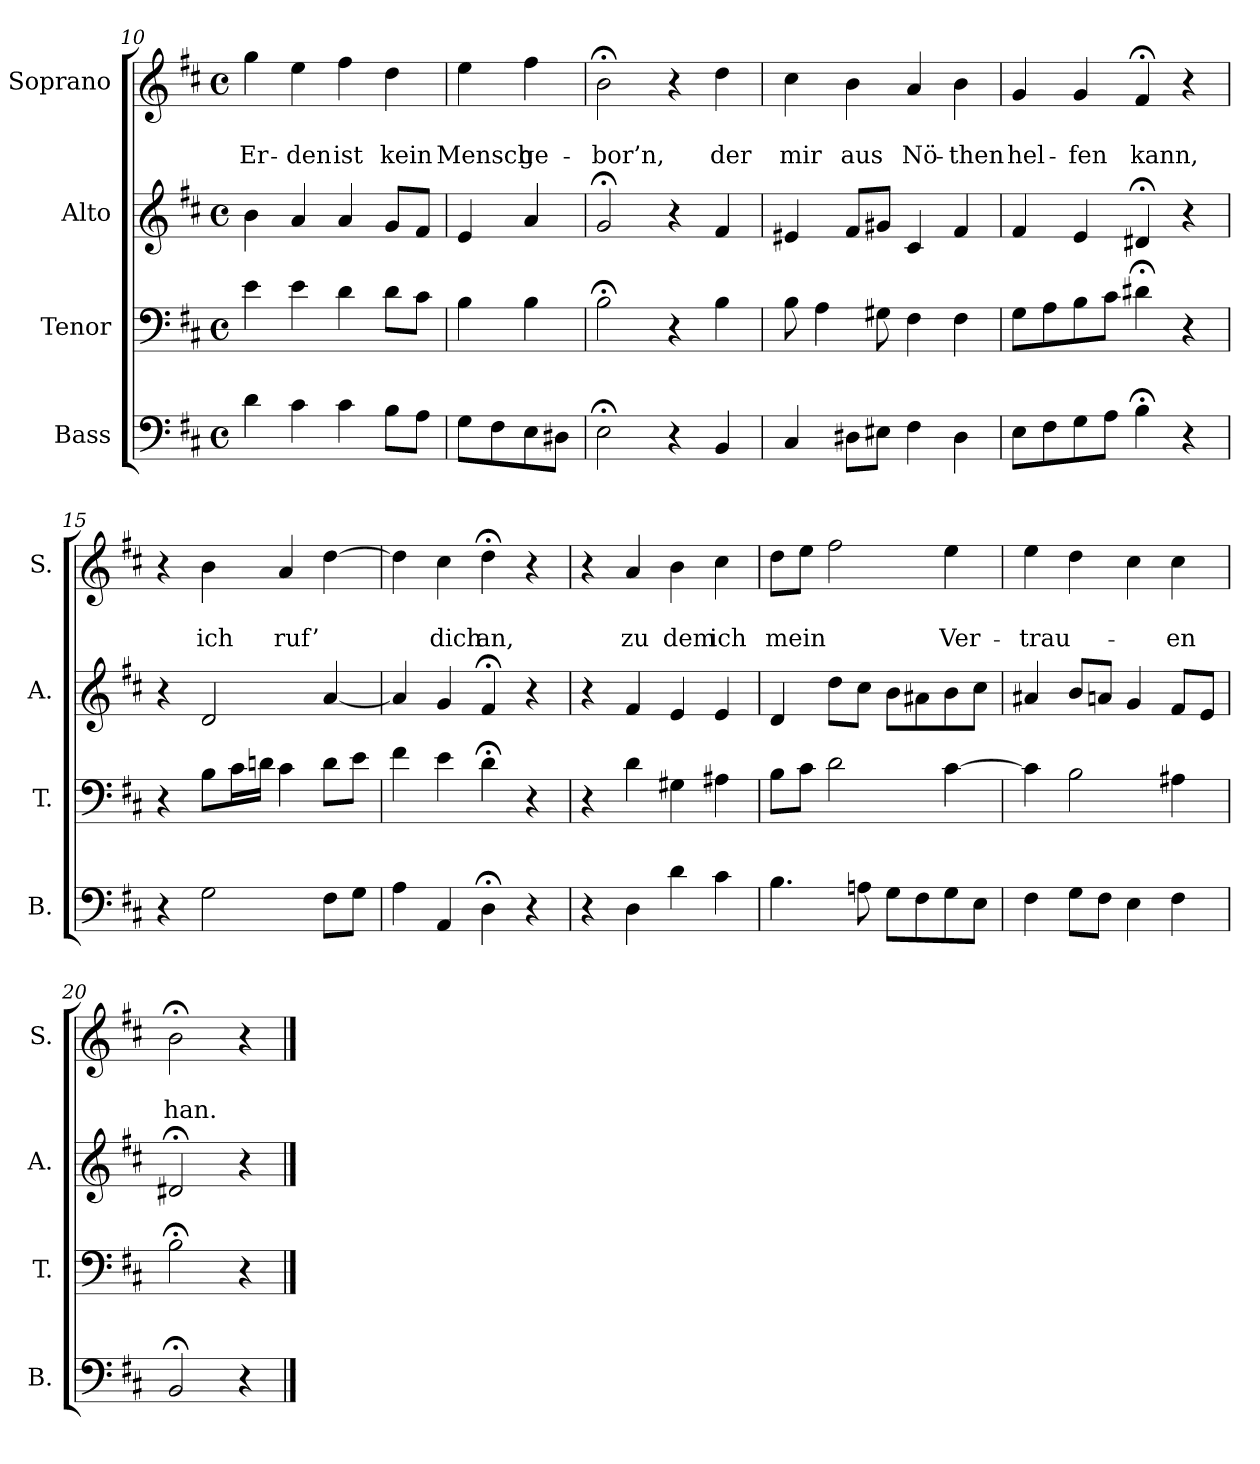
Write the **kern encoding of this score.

**kern	**kern	**kern	**kern	**text	**text
*part4	*part3	*part2	*part1	*part1	*part1
*staff4	*staff3	*staff2	*staff1	*staff1	*staff1
*I"Bass	*I"Tenor	*I"Alto	*I"Soprano	*	*
*I'B.	*I'T.	*I'A.	*I'S.	*	*
*clefF4	*clefF4	*clefG2	*clefG2	*	*
*k[f#c#]	*k[f#c#]	*k[f#c#]	*k[f#c#]	*	*
*b:	*b:	*b:	*b:	*	*
*M4/4	*M4/4	*M4/4	*M4/4	*	*
*met(c)	*met(c)	*met(c)	*met(c)	*	*
=10	=10	=10	=10	=10	=10
4d\	4e\	4b\	4gg\	.	Er-
4c#\	4e\	4a/	4ee\	.	-den
4c#\	4d\	4a/	4ff#\	.	ist
8B\L	8d\L	8g/L	4dd\	.	kein
8A\J	8c#\J	8f#/J	.	.	.
=11	=11	=11	=11	=11	=11
8G\L	4B\	4e/	4ee\	.	Mensch
8F#\	.	.	.	.	.
8E\	4B\	4a/	4ff#\	.	ge-
8D#X\J	.	.	.	.	.
=12	=12	=12	=12	=12	=12
2E;<\	2B;<\	2g;</	2b;<\	.	-bor’n,
4r	4r	4r	4r	.	.
4BB/	4B\	4f#/	4dd\	.	der
=13	=13	=13	=13	=13	=13
4C#/	8B\	4e#X/	4cc#\	.	mir
.	4A\	.	.	.	.
8D#X\L	.	8f#/L	4b\	.	aus
8E#X\J	8G#X\	8g#X/J	.	.	.
4F#\	4F#\	4c#/	4a/	.	Nö-
4D#\	4F#\	4f#/	4b\	.	-then
=14	=14	=14	=14	=14	=14
8E\L	8G\L	4f#/	4g/	.	hel-
8F#\	8A\	.	.	.	.
8G\	8B\	4e/	4g/	.	-fen
8A\J	8c#\J	.	.	.	.
4B;<\	4d#X;<\	4d#X;</	4f#;</	.	kann,
4r	4r	4r	4r	.	.
!!LO:LB:g=z
=15	=15	=15	=15	=15	=15
4r	4r	4r	4r	.	.
2G\	8B\L	2d/	4b\	.	ich
.	16c#\L	.	.	.	.
.	16dn\JJ	.	.	.	.
.	4c#\	.	4a/	.	ruf’
8F#\L	8d\L	[4a/	[4dd\	.	.
8G\J	8e\J	.	.	.	.
=16	=16	=16	=16	=16	=16
4A\	4f#\	4a/]	4dd\]	.	.
4AA/	4e\	4g/	4cc#\	.	-dich
4D;<\	4d;<\	4f#;</	4dd;<\	.	an,
4r	4r	4r	4r	.	.
=17	=17	=17	=17	=17	=17
4r	4r	4r	4r	.	.
4D\	4d\	4f#/	4a/	.	zu
4d\	4G#X\	4e/	4b\	.	dem
4c#\	4A#X\	4e/	4cc#\	.	ich
=18	=18	=18	=18	=18	=18
4.B\	8B\L	4d/	8dd\L	.	mein
.	8c#\J	.	8ee\J	.	.
.	2d\	8dd\L	2ff#\	.	.
8An\	.	8cc#\J	.	.	.
8G\L	.	8b\L	.	.	.
8F#\	.	8a#X\	.	.	.
8G\	[4c#\	8b\	4ee\	.	Ver-
8E\J	.	8cc#\J	.	.	.
=19	=19	=19	=19	=19	=19
4F#\	4c#\]	4a#X/	4ee\	.	-trau-
8G\L	2B\	8b/L	4dd\	.	.
8F#\J	.	8an/J	.	.	.
4E\	.	4g/	4cc#\	.	.
4F#\	4A#X\	8f#/L	4cc#\	.	-en
.	.	8e/J	.	.	.
=20	=20	=20	=20	=20	=20
2BB;</	2B;<\	2d#X;</	2b;<\	.	han.
4r	4r	4r	4r	.	.
==	==	==	==	==	==
*-	*-	*-	*-	*-	*-
